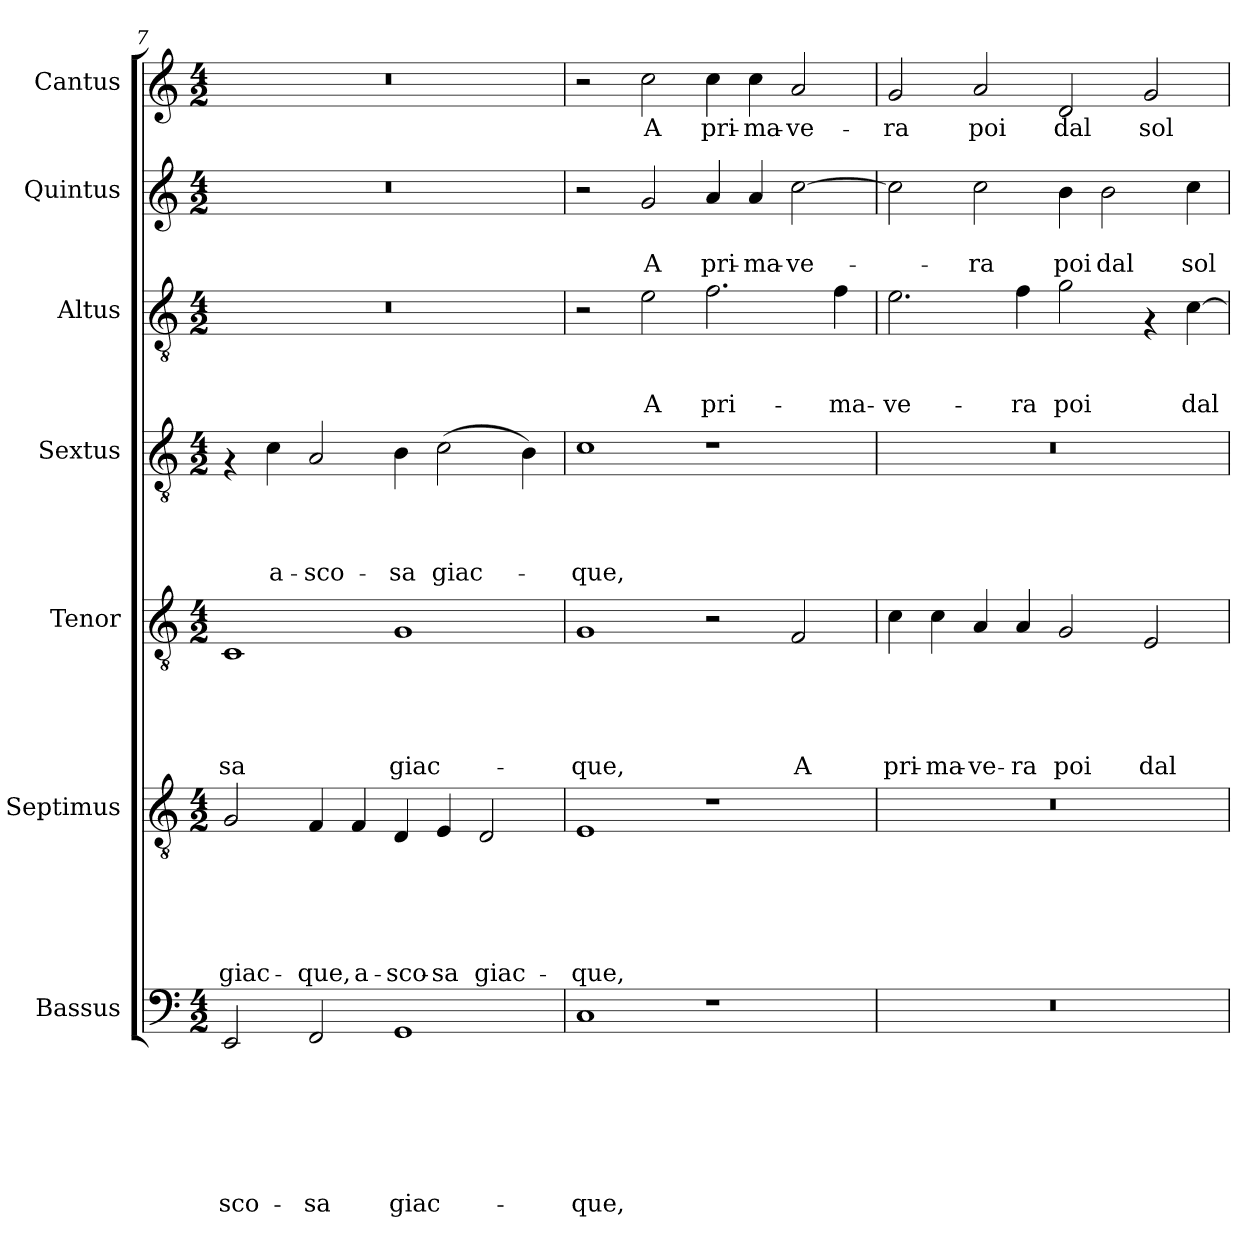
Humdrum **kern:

**kern	**text	**text	**text	**text	**text	**text	**text	**kern	**text	**text	**text	**text	**text	**text	**kern	**text	**text	**text	**text	**text	**kern	**text	**text	**text	**text	**kern	**text	**text	**text	**kern	**text	**text	**kern	**text
*part7	*part7	*part7	*part7	*part7	*part7	*part7	*part7	*part6	*part6	*part6	*part6	*part6	*part6	*part6	*part5	*part5	*part5	*part5	*part5	*part5	*part4	*part4	*part4	*part4	*part4	*part3	*part3	*part3	*part3	*part2	*part2	*part2	*part1	*part1
*staff7	*staff7	*staff7	*staff7	*staff7	*staff7	*staff7	*staff7	*staff6	*staff6	*staff6	*staff6	*staff6	*staff6	*staff6	*staff5	*staff5	*staff5	*staff5	*staff5	*staff5	*staff4	*staff4	*staff4	*staff4	*staff4	*staff3	*staff3	*staff3	*staff3	*staff2	*staff2	*staff2	*staff1	*staff1
*I"Bassus	*	*	*	*	*	*	*	*I"Septimus	*	*	*	*	*	*	*I"Tenor	*	*	*	*	*	*I"Sextus	*	*	*	*	*I"Altus	*	*	*	*I"Quintus	*	*	*I"Cantus	*
*clefF4	*	*	*	*	*	*	*	*clefGv2	*	*	*	*	*	*	*clefGv2	*	*	*	*	*	*clefGv2	*	*	*	*	*clefGv2	*	*	*	*clefG2	*	*	*clefG2	*
*k[]	*	*	*	*	*	*	*	*k[]	*	*	*	*	*	*	*k[]	*	*	*	*	*	*k[]	*	*	*	*	*k[]	*	*	*	*k[]	*	*	*k[]	*
*C:	*	*	*	*	*	*	*	*C:	*	*	*	*	*	*	*C:	*	*	*	*	*	*C:	*	*	*	*	*C:	*	*	*	*C:	*	*	*C:	*
*M4/2	*	*	*	*	*	*	*	*M4/2	*	*	*	*	*	*	*M4/2	*	*	*	*	*	*M4/2	*	*	*	*	*M4/2	*	*	*	*M4/2	*	*	*M4/2	*
=7	=7	=7	=7	=7	=7	=7	=7	=7	=7	=7	=7	=7	=7	=7	=7	=7	=7	=7	=7	=7	=7	=7	=7	=7	=7	=7	=7	=7	=7	=7	=7	=7	=7	=7
!	!	!	!	!	!	!	!LO:LY:b	!	!	!	!	!	!	!LO:LY:b	!	!	!	!	!	!LO:LY:b:rj	!	!	!	!	!	!	!	!	!	!	!	!	!	!
2EE/	.	.	.	.	.	.	-sco-	2G/	.	.	.	.	.	giac-	1C	.	.	.	.	-sa	4rF	.	.	.	.	0r	.	.	.	0r	.	.	0r	.
!	!	!	!	!	!	!	!	!	!	!	!	!	!	!	!	!	!	!	!	!	!	!	!	!	!LO:LY:b	!	!	!	!	!	!	!	!	!
.	.	.	.	.	.	.	.	.	.	.	.	.	.	.	.	.	.	.	.	.	4c\	.	.	.	a-	.	.	.	.	.	.	.	.	.
!	!	!	!	!	!	!	!LO:LY:b	!	!	!	!	!	!	!LO:LY:b	!	!	!	!	!	!	!	!	!	!	!LO:LY:b	!	!	!	!	!	!	!	!	!
2FF/	.	.	.	.	.	.	-sa	4F/	.	.	.	.	.	-que,	.	.	.	.	.	.	2A/	.	.	.	-sco-	.	.	.	.	.	.	.	.	.
!	!	!	!	!	!	!	!	!	!	!	!	!	!	!LO:LY:b	!	!	!	!	!	!	!	!	!	!	!	!	!	!	!	!	!	!	!	!
.	.	.	.	.	.	.	.	4F/	.	.	.	.	.	a-	.	.	.	.	.	.	.	.	.	.	.	.	.	.	.	.	.	.	.	.
!	!	!	!	!	!	!	!LO:LY:b	!	!	!	!	!	!	!LO:LY:b	!	!	!	!	!	!LO:LY:b:rj	!	!	!	!	!LO:LY:b	!	!	!	!	!	!	!	!	!
1GG	.	.	.	.	.	.	giac-	4D/	.	.	.	.	.	-sco-	1G	.	.	.	.	giac-	4B\	.	.	.	-sa	.	.	.	.	.	.	.	.	.
!	!	!	!	!	!	!	!	!	!	!	!	!	!	!LO:LY:b	!	!	!	!	!	!	!	!	!	!	!LO:LY:b	!	!	!	!	!	!	!	!	!
.	.	.	.	.	.	.	.	4E/	.	.	.	.	.	-sa	.	.	.	.	.	.	(>2c\	.	.	.	giac-	.	.	.	.	.	.	.	.	.
!	!	!	!	!	!	!	!	!	!	!	!	!	!	!LO:LY:b	!	!	!	!	!	!	!	!	!	!	!	!	!	!	!	!	!	!	!	!
.	.	.	.	.	.	.	.	2D/	.	.	.	.	.	giac-	.	.	.	.	.	.	.	.	.	.	.	.	.	.	.	.	.	.	.	.
.	.	.	.	.	.	.	.	.	.	.	.	.	.	.	.	.	.	.	.	.	4B\)	.	.	.	.	.	.	.	.	.	.	.	.	.
=8	=8	=8	=8	=8	=8	=8	=8	=8	=8	=8	=8	=8	=8	=8	=8	=8	=8	=8	=8	=8	=8	=8	=8	=8	=8	=8	=8	=8	=8	=8	=8	=8	=8	=8
!	!	!	!	!	!	!	!LO:LY:b	!	!	!	!	!	!	!LO:LY:b	!	!	!	!	!	!LO:LY:b:rj	!	!	!	!	!LO:LY:b	!	!	!	!	!	!	!	!	!
1C	.	.	.	.	.	.	-que,	1E	.	.	.	.	.	-que,	1G	.	.	.	.	-que,	1c	.	.	.	-que,	2r	.	.	.	2r	.	.	2r	.
!	!	!	!	!	!	!	!	!	!	!	!	!	!	!	!	!	!	!	!	!	!	!	!	!	!	!	!	!	!LO:LY:b	!	!	!LO:LY:b	!	!LO:LY:b
.	.	.	.	.	.	.	.	.	.	.	.	.	.	.	.	.	.	.	.	.	.	.	.	.	.	2e\	.	.	A	2g/	.	A	2cc\	A
!	!	!	!	!	!	!	!	!	!	!	!	!	!	!	!	!	!	!	!	!	!	!	!	!	!	!	!	!	!LO:LY:b	!	!	!LO:LY:b	!	!LO:LY:b
1r	.	.	.	.	.	.	.	1r	.	.	.	.	.	.	2r	.	.	.	.	.	1r	.	.	.	.	2.f\	.	.	pri-	4a/	.	pri-	4cc\	pri-
!	!	!	!	!	!	!	!	!	!	!	!	!	!	!	!	!	!	!	!	!	!	!	!	!	!	!	!	!	!	!	!	!LO:LY:b	!	!LO:LY:b
.	.	.	.	.	.	.	.	.	.	.	.	.	.	.	.	.	.	.	.	.	.	.	.	.	.	.	.	.	.	4a/	.	-ma-	4cc\	-ma-
!	!	!	!	!	!	!	!	!	!	!	!	!	!	!	!	!	!	!	!	!LO:LY:b:rj	!	!	!	!	!	!	!	!	!	!	!	!LO:LY:b	!	!LO:LY:b
.	.	.	.	.	.	.	.	.	.	.	.	.	.	.	2F/	.	.	.	.	A	.	.	.	.	.	.	.	.	.	[>2cc\	.	-ve-	2a/	-ve-
!	!	!	!	!	!	!	!	!	!	!	!	!	!	!	!	!	!	!	!	!	!	!	!	!	!	!	!	!	!LO:LY:b	!	!	!	!	!
.	.	.	.	.	.	.	.	.	.	.	.	.	.	.	.	.	.	.	.	.	.	.	.	.	.	4f\	.	.	-ma-	.	.	.	.	.
!!LO:PB:g=z
=9	=9	=9	=9	=9	=9	=9	=9	=9	=9	=9	=9	=9	=9	=9	=9	=9	=9	=9	=9	=9	=9	=9	=9	=9	=9	=9	=9	=9	=9	=9	=9	=9	=9	=9
!	!	!	!	!	!	!	!	!	!	!	!	!	!	!	!	!	!	!	!	!LO:LY:b:rj	!	!	!	!	!	!	!	!	!LO:LY:b	!	!	!	!	!LO:LY:b
0r	.	.	.	.	.	.	.	0r	.	.	.	.	.	.	4c\	.	.	.	.	pri-	0r	.	.	.	.	2.e\	.	.	-ve-	2cc\]	.	.	2g/	-ra
!	!	!	!	!	!	!	!	!	!	!	!	!	!	!	!	!	!	!	!	!LO:LY:b:rj	!	!	!	!	!	!	!	!	!	!	!	!	!	!
.	.	.	.	.	.	.	.	.	.	.	.	.	.	.	4c\	.	.	.	.	-ma-	.	.	.	.	.	.	.	.	.	.	.	.	.	.
!	!	!	!	!	!	!	!	!	!	!	!	!	!	!	!	!	!	!	!	!LO:LY:b:rj	!	!	!	!	!	!	!	!	!	!	!	!LO:LY:b	!	!LO:LY:b
.	.	.	.	.	.	.	.	.	.	.	.	.	.	.	4A/	.	.	.	.	-ve-	.	.	.	.	.	.	.	.	.	2cc\	.	-ra	2a/	poi
!	!	!	!	!	!	!	!	!	!	!	!	!	!	!	!	!	!	!	!	!LO:LY:b:rj	!	!	!	!	!	!	!	!	!LO:LY:b	!	!	!	!	!
.	.	.	.	.	.	.	.	.	.	.	.	.	.	.	4A/	.	.	.	.	-ra	.	.	.	.	.	4f\	.	.	-ra	.	.	.	.	.
!	!	!	!	!	!	!	!	!	!	!	!	!	!	!	!	!	!	!	!	!LO:LY:b:rj	!	!	!	!	!	!	!	!	!LO:LY:b	!	!	!LO:LY:b	!	!LO:LY:b
.	.	.	.	.	.	.	.	.	.	.	.	.	.	.	2G/	.	.	.	.	poi	.	.	.	.	.	2g\	.	.	poi	4b\	.	poi	2d/	dal
!	!	!	!	!	!	!	!	!	!	!	!	!	!	!	!	!	!	!	!	!	!	!	!	!	!	!	!	!	!	!	!	!LO:LY:b	!	!
.	.	.	.	.	.	.	.	.	.	.	.	.	.	.	.	.	.	.	.	.	.	.	.	.	.	.	.	.	.	2b\	.	dal	.	.
!	!	!	!	!	!	!	!	!	!	!	!	!	!	!	!	!	!	!	!	!LO:LY:b:rj	!	!	!	!	!	!	!	!	!	!	!	!	!	!LO:LY:b
.	.	.	.	.	.	.	.	.	.	.	.	.	.	.	2E/	.	.	.	.	dal	.	.	.	.	.	4rF	.	.	.	.	.	.	2g/	sol
!	!	!	!	!	!	!	!	!	!	!	!	!	!	!	!	!	!	!	!	!	!	!	!	!	!	!	!	!	!LO:LY:b	!	!	!LO:LY:b	!	!
.	.	.	.	.	.	.	.	.	.	.	.	.	.	.	.	.	.	.	.	.	.	.	.	.	.	[>4c\	.	.	dal	4cc\	.	sol	.	.
=	=	=	=	=	=	=	=	=	=	=	=	=	=	=	=	=	=	=	=	=	=	=	=	=	=	=	=	=	=	=	=	=	=	=
*-	*-	*-	*-	*-	*-	*-	*-	*-	*-	*-	*-	*-	*-	*-	*-	*-	*-	*-	*-	*-	*-	*-	*-	*-	*-	*-	*-	*-	*-	*-	*-	*-	*-	*-
